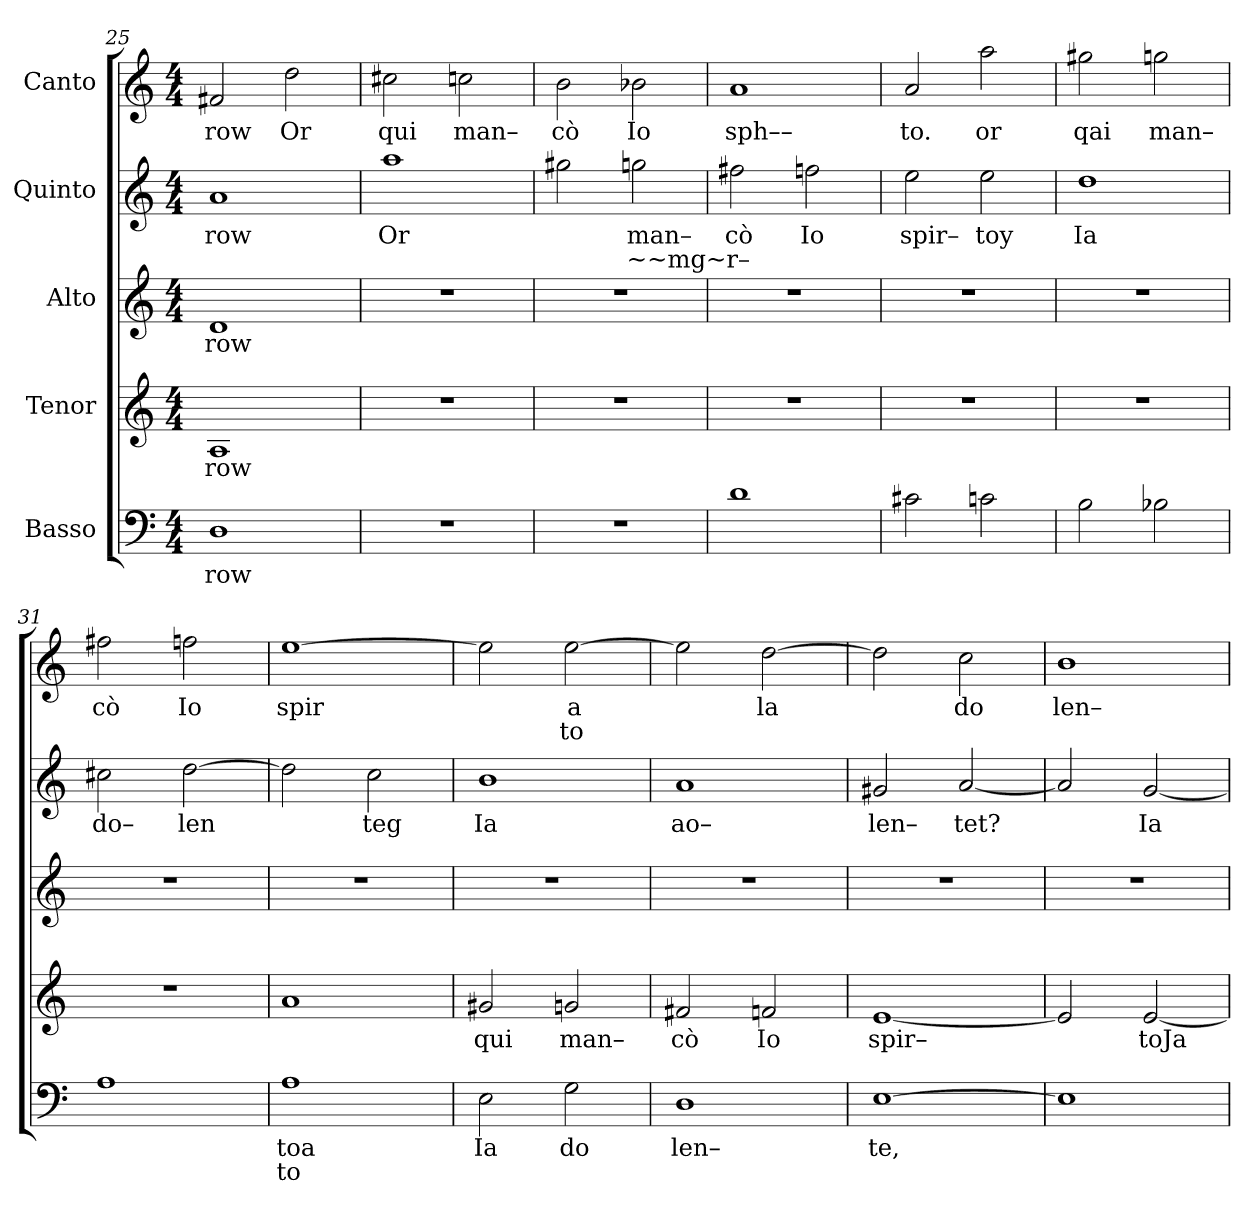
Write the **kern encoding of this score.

**kern	**text	**text	**kern	**text	**kern	**text	**kern	**text	**text	**kern	**text	**text
*part5	*part5	*part5	*part4	*part4	*part3	*part3	*part2	*part2	*part2	*part1	*part1	*part1
*staff5	*staff5	*staff5	*staff4	*staff4	*staff3	*staff3	*staff2	*staff2	*staff2	*staff1	*staff1	*staff1
*I"Basso	*	*	*I"Tenor	*	*I"Alto	*	*I"Quinto	*	*	*I"Canto	*	*
*clefF4	*	*	*clefG2	*	*clefG2	*	*clefG2	*	*	*clefG2	*	*
*k[]	*	*	*k[]	*	*k[]	*	*k[]	*	*	*k[]	*	*
*M4/4	*	*	*M4/4	*	*M4/4	*	*M4/4	*	*	*M4/4	*	*
=25	=25	=25	=25	=25	=25	=25	=25	=25	=25	=25	=25	=25
!	!LO:LY:b	!	!	!LO:LY:b	!	!LO:LY:b	!	!LO:LY:b	!	!	!LO:LY:b	!
1D	row	.	1A	row	1d	row	1a	row	.	2f#X/	row	.
!	!	!	!	!	!	!	!	!	!	!	!LO:LY:b	!
.	.	.	.	.	.	.	.	.	.	2dd\	Or	.
=26	=26	=26	=26	=26	=26	=26	=26	=26	=26	=26	=26	=26
!	!	!	!	!	!	!	!	!LO:LY:b	!	!	!LO:LY:b	!
1r	.	.	1r	.	1r	.	1aa	Or	.	2cc#X\	qui	.
!	!	!	!	!	!	!	!	!	!	!	!LO:LY:b	!
.	.	.	.	.	.	.	.	.	.	2ccn\	man–	.
=27	=27	=27	=27	=27	=27	=27	=27	=27	=27	=27	=27	=27
!	!	!	!	!	!	!	!	!	!	!	!LO:LY:b	!
1r	.	.	1r	.	1r	.	2gg#X\	.	.	2b\	cò	.
!	!	!	!	!	!	!	!	!LO:LY:b	!LO:LY:b	!	!LO:LY:b	!
.	.	.	.	.	.	.	2ggn\	man–	~~mg~r–	2b-X\	Io	.
=28	=28	=28	=28	=28	=28	=28	=28	=28	=28	=28	=28	=28
!	!	!	!	!	!	!	!	!LO:LY:b	!	!	!LO:LY:b	!
1d	.	.	1r	.	1r	.	2ff#X\	cò	.	1a	sph––	.
!	!	!	!	!	!	!	!	!LO:LY:b	!	!	!	!
.	.	.	.	.	.	.	2ffn\	Io	.	.	.	.
=29	=29	=29	=29	=29	=29	=29	=29	=29	=29	=29	=29	=29
!	!	!	!	!	!	!	!	!LO:LY:b	!	!	!LO:LY:b	!
2c#X\	.	.	1r	.	1r	.	2ee\	spir–	.	2a/	to.	.
!	!	!	!	!	!	!	!	!LO:LY:b	!	!	!LO:LY:b	!
2cn\	.	.	.	.	.	.	2ee\	toy	.	2aa\	or	.
=30	=30	=30	=30	=30	=30	=30	=30	=30	=30	=30	=30	=30
!	!	!	!	!	!	!	!	!LO:LY:b	!	!	!LO:LY:b	!
2B\	.	.	1r	.	1r	.	1dd	Ia	.	2gg#X\	qai	.
!	!	!	!	!	!	!	!	!	!	!	!LO:LY:b	!
2B-X\	.	.	.	.	.	.	.	.	.	2ggn\	man–	.
=31	=31	=31	=31	=31	=31	=31	=31	=31	=31	=31	=31	=31
!	!	!	!	!	!	!	!	!LO:LY:b	!	!	!LO:LY:b	!
1A	.	.	1r	.	1r	.	2cc#X\	do–	.	2ff#X\	cò	.
!	!	!	!	!	!	!	!	!LO:LY:b	!	!	!LO:LY:b	!
.	.	.	.	.	.	.	[2dd\	len	.	2ffn\	Io	.
=32	=32	=32	=32	=32	=32	=32	=32	=32	=32	=32	=32	=32
!	!LO:LY:b	!LO:LY:b	!	!	!	!	!	!	!	!	!LO:LY:b	!
1A	toa	to	1a	.	1r	.	2dd\]	.	.	[1ee	spir	.
!	!	!	!	!	!	!	!	!LO:LY:b	!	!	!	!
.	.	.	.	.	.	.	2cc\	teg	.	.	.	.
=33	=33	=33	=33	=33	=33	=33	=33	=33	=33	=33	=33	=33
!	!LO:LY:b	!	!	!LO:LY:b	!	!	!	!LO:LY:b	!	!	!	!
2E\	Ia	.	2g#X/	qui	1r	.	1b	Ia	.	2ee\]	.	.
!	!LO:LY:b	!	!	!LO:LY:b	!	!	!	!	!	!	!LO:LY:b	!LO:LY:b
2G\	do	.	2gn/	man–	.	.	.	.	.	[2ee\	a	to
=34	=34	=34	=34	=34	=34	=34	=34	=34	=34	=34	=34	=34
!	!LO:LY:b	!	!	!LO:LY:b	!	!	!	!LO:LY:b	!	!	!	!
1D	len–	.	2f#X/	cò	1r	.	1a	ao–	.	2ee\]	.	.
!	!	!	!	!LO:LY:b	!	!	!	!	!	!	!LO:LY:b	!
.	.	.	2fn/	Io	.	.	.	.	.	[2dd\	la	.
=35	=35	=35	=35	=35	=35	=35	=35	=35	=35	=35	=35	=35
!	!LO:LY:b	!	!	!LO:LY:b	!	!	!	!LO:LY:b	!	!	!	!
[1E	te,	.	[1e	spir–	1r	.	2g#X/	len–	.	2dd\]	.	.
!	!	!	!	!	!	!	!	!LO:LY:b	!	!	!LO:LY:b	!
.	.	.	.	.	.	.	[2a/	tet?	.	2cc\	do	.
=36	=36	=36	=36	=36	=36	=36	=36	=36	=36	=36	=36	=36
!	!	!	!	!	!	!	!	!	!	!	!LO:LY:b	!
1E]	.	.	2e/]	.	1r	.	2a/]	.	.	1b	len–	.
!	!	!	!	!LO:LY:b	!	!	!	!LO:LY:b	!	!	!	!
.	.	.	[2e/	toJa	.	.	[2g/	Ia	.	.	.	.
=	=	=	=	=	=	=	=	=	=	=	=	=
*-	*-	*-	*-	*-	*-	*-	*-	*-	*-	*-	*-	*-
